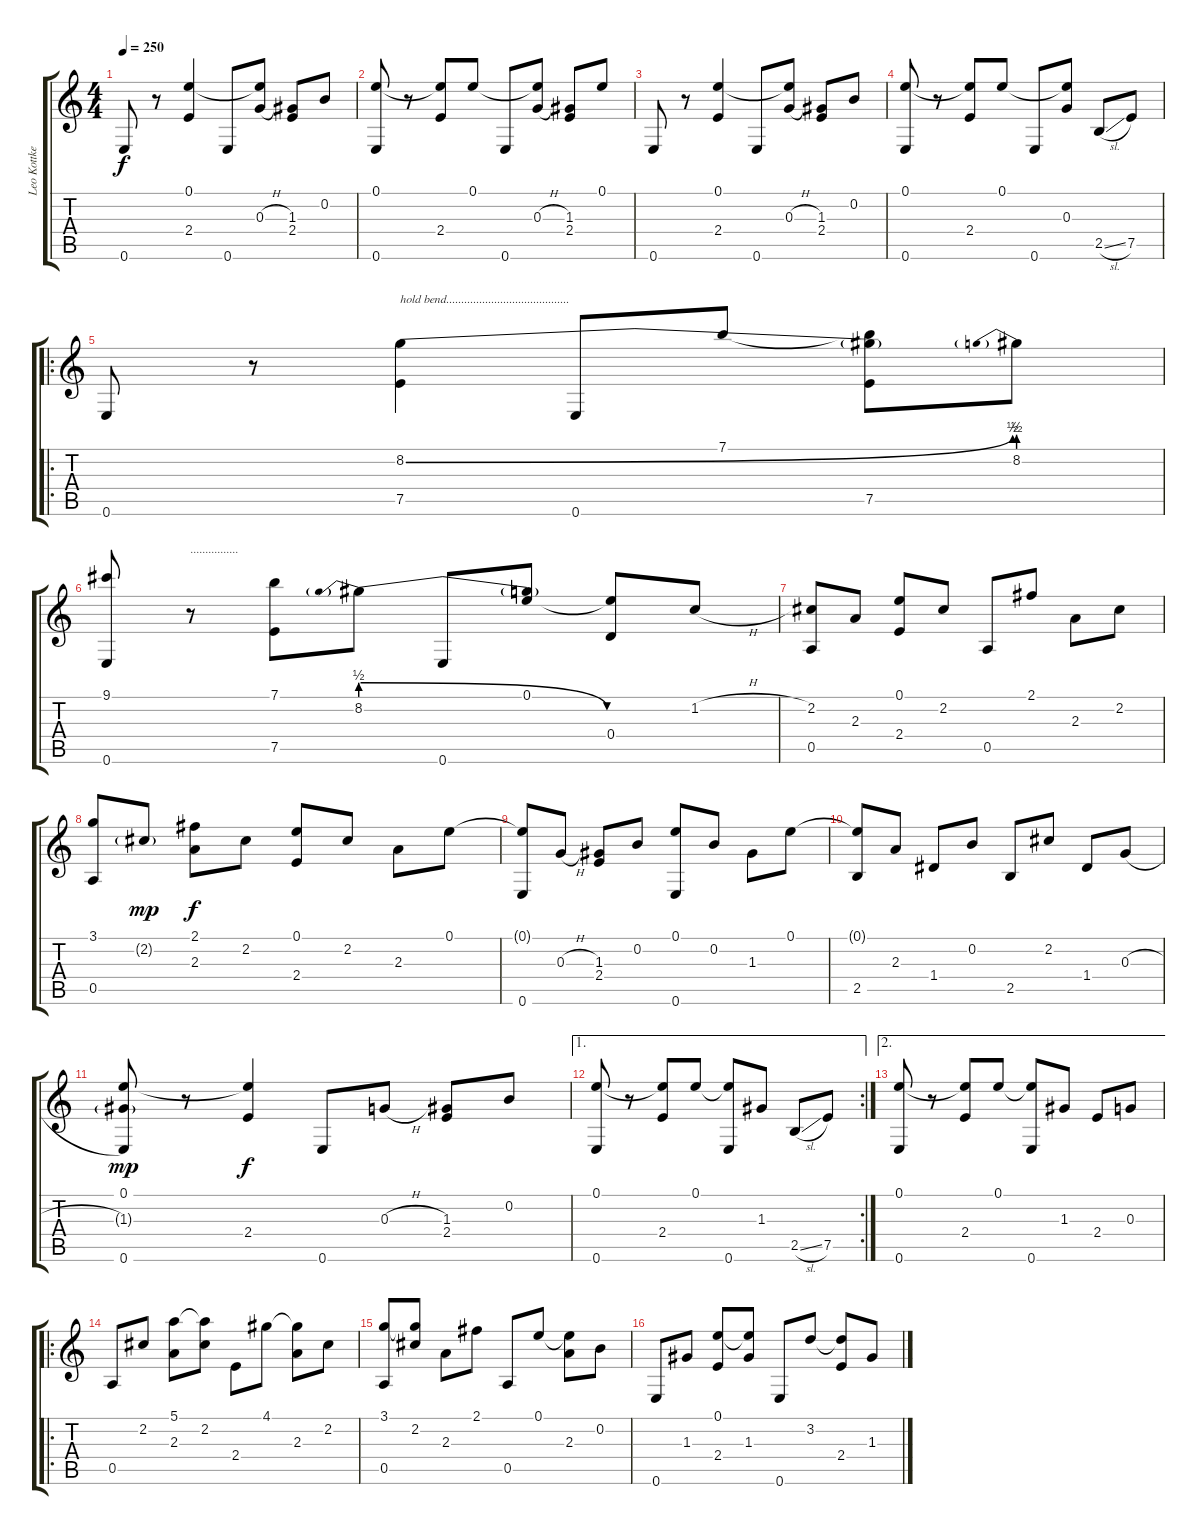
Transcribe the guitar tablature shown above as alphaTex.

\track ("Leo Kottke" "Leo Kottke") {instrument acousticguitarsteel}
\staff {score tabs}
\tuning (E4 B3 G3 D3 A2 E2) {hide}
\ts (4 4)
\tempo 250
\clef g2
\ks c
0.6.8{dy f instrument acousticguitarsteel} r.8 (0.1 2.4).4 0.6.8 (0.1{t} 0.3{h}).8 (1.3 2.4).8 0.2.8 |
(0.1 0.6).8 r.8 (0.1{t} 2.4).8 0.1.8 0.6.8 (0.1{t} 0.3{h}).8 (1.3 2.4).8 0.1.8 |
0.6.8 r.8 (0.1 2.4).4 0.6.8 (0.1{t} 0.3{h}).8 (1.3 2.4).8 0.2.8 |
(0.1 0.6).8 r.8 (0.1{t} 2.4).8 0.1.8 0.6.8 (0.1{t} 0.3).8 2.5{sl}.8 7.5.8 |
\ro
0.6.8 r.8 (8.2{be (bend 0 0 60 2)} 7.5).4{txt "hold bend........................................."} 0.6.8 7.1.8 (7.1{t} 8.2{t} 7.5).8 8.2{be (prebend 0 2 60 2)}.8 |
(9.1 0.6).8 r.8{txt "................"} (7.1 7.5).8 8.2{be (prebendrelease 0 2 60 0)}.8 0.6.8 (0.1 8.2{t}).8 (0.1{t} 0.4).8 1.2{h}.8 |
(2.2 0.5).8 2.3.8 (0.1 2.4).8 2.2.8 0.5.8 2.1.8 2.3.8 2.2.8 |
(3.1 0.5).8 2.2{g}.8{dy mp} (2.1 2.3).8{dy f} 2.2.8 (0.1 2.4).8 2.2.8 2.3.8 0.1.8 |
(0.1{t} 0.6).8 0.3{h}.8 (1.3 2.4).8 0.2.8 (0.1 0.6).8 0.2.8 1.3.8 0.1.8 |
(0.1{t} 2.5).8 2.3.8 1.4.8 0.2.8 2.5.8 2.2.8 1.4.8 0.3{h}.8 |
(0.1 1.3{g} 0.6).8{dy mp} r.8 (0.1{t} 2.4).4{dy f} 0.6.8 0.3{h}.8 (1.3 2.4).8 0.2.8 |
\ae 1
\rc 2
(0.1 0.6).8 r.8 (0.1{t} 2.4).8 0.1.8 (0.1{t} 0.6).8 1.3.8 2.5{sl}.8 7.5.8 |
\ae 2
(0.1 0.6).8 r.8 (0.1{t} 2.4).8 0.1.8 (0.1{t} 0.6).8 1.3.8 2.4.8 0.3.8 |
\ro
0.5.8 2.2.8 (5.1 2.3).8 (5.1{t} 2.2).8 2.4.8 4.1.8 (4.1{t} 2.3).8 2.2.8 |
(3.1 0.5).8 (3.1{t} 2.2).8 2.3.8 2.1.8 0.5.8 0.1.8 (0.1{t} 2.3).8 0.2.8 |
0.6.8 1.3.8 (0.1 2.4).8 (0.1{t} 1.3).8 0.6.8 3.2.8 (3.2{t} 2.4).8 1.3.8
